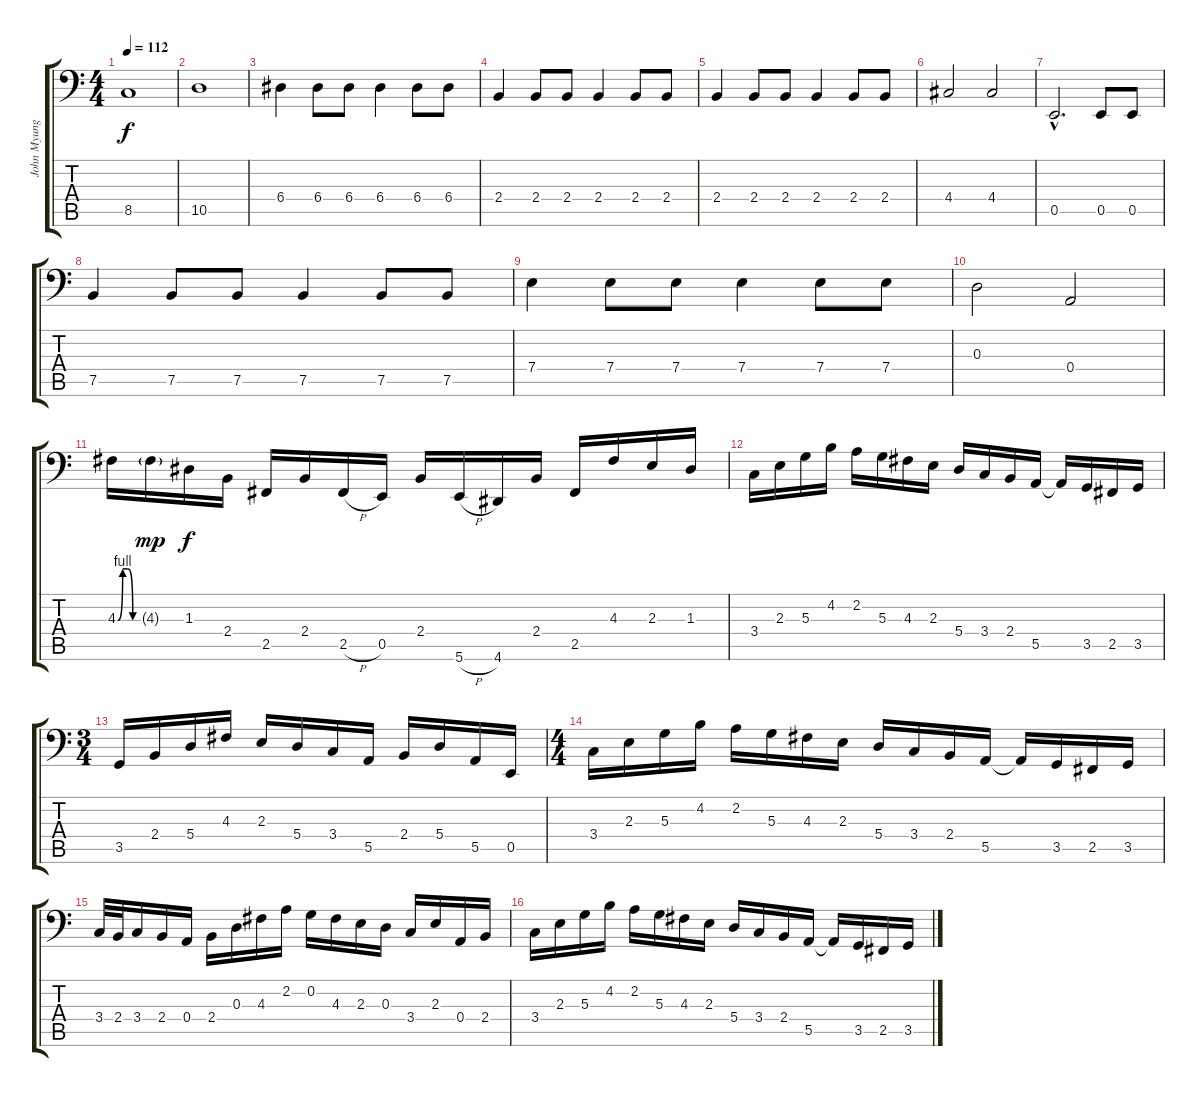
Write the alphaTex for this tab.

\track ("John Myung - 6 Strings Bass" "John Myung") {instrument electricbassfinger}
\staff {score tabs}
\tuning (C3 G2 D2 A1 E1 B0) {hide}
\ts (4 4)
\tempo 112
\clef f4
\ks c
8.5.1{dy f} |
10.5.1 |
6.4.4 6.4.8 6.4.8 6.4.4 6.4.8 6.4.8 |
2.4.4 2.4.8 2.4.8 2.4.4 2.4.8 2.4.8 |
2.4.4 2.4.8 2.4.8 2.4.4 2.4.8 2.4.8 |
4.4.2 4.4.2 |
0.5{hac}.2{d} 0.5.8 0.5.8 |
7.5.4 7.5.8 7.5.8 7.5.4 7.5.8 7.5.8 |
7.4.4 7.4.8 7.4.8 7.4.4 7.4.8 7.4.8 |
0.3.2 0.4.2 |
4.3{be (custom 0 0 15 4 30 4 45 0 60 0)}.16 4.3{g}.16{dy mp} 1.3.16{dy f} 2.4.16 2.5.16 2.4.16 2.5{h}.16 0.5.16 2.4.16 5.6{h}.16 4.6.16 2.4.16 2.5.16 4.3.16 2.3.16 1.3.16 |
3.4.16 2.3.16 5.3.16 4.2.16 2.2.16 5.3.16 4.3.16 2.3.16 5.4.16 3.4.16 2.4.16 5.5.16 5.5{t}.16 3.5.16 2.5.16 3.5.16 |
\ts (3 4)
3.5.16 2.4.16 5.4.16 4.3.16 2.3.16 5.4.16 3.4.16 5.5.16 2.4.16 5.4.16 5.5.16 0.5.16 |
\ts (4 4)
3.4.16 2.3.16 5.3.16 4.2.16 2.2.16 5.3.16 4.3.16 2.3.16 5.4.16 3.4.16 2.4.16 5.5.16 5.5{t}.16 3.5.16 2.5.16 3.5.16 |
3.4.32 2.4.32 3.4.16 2.4.16 0.4.16 2.4.16 0.3.16 4.3.16 2.2.16 0.2.16 4.3.16 2.3.16 0.3.16 3.4.16 2.3.16 0.4.16 2.4.16 |
3.4.16 2.3.16 5.3.16 4.2.16 2.2.16 5.3.16 4.3.16 2.3.16 5.4.16 3.4.16 2.4.16 5.5.16 5.5{t}.16 3.5.16 2.5.16 3.5.16
